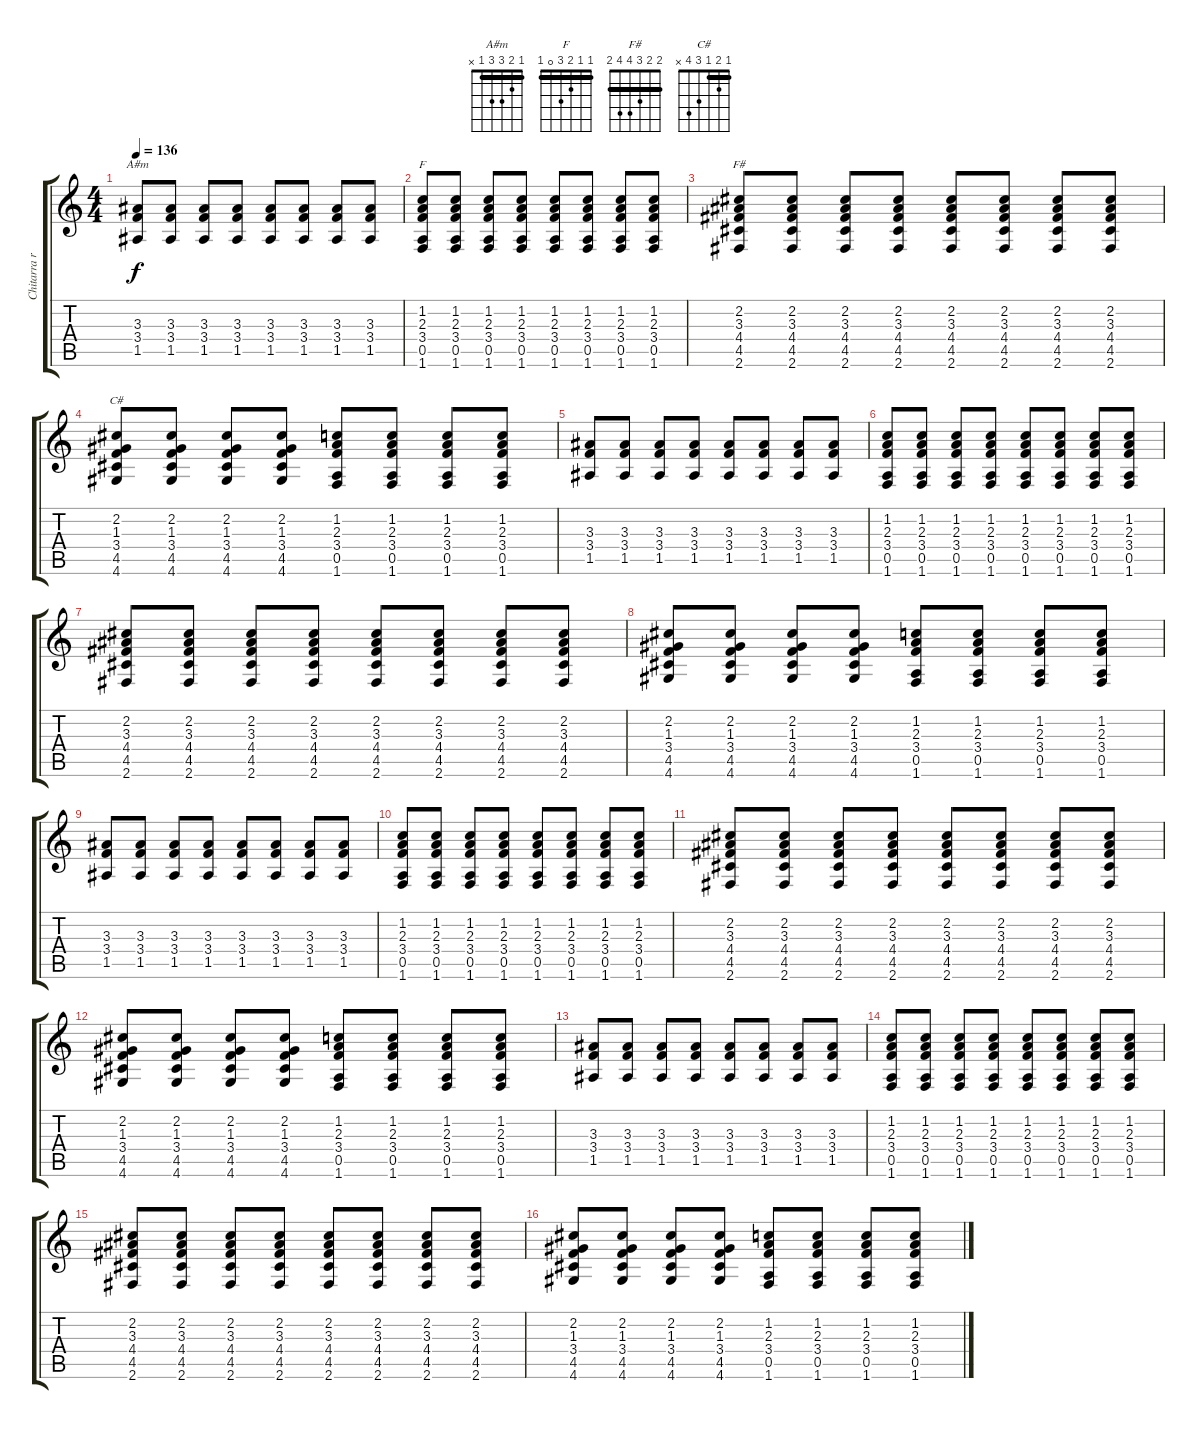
\track ("Chitarra ritmica" "Chitarra r") {instrument electricguitarjazz}
\staff {score tabs}
\tuning (E4 B3 G3 D3 A2 E2) {hide}
\chord ("A#m" 1 2 3 3 1 x) {barre 1}
\chord ("F" 1 1 2 3 0 1) {barre 1}
\chord ("F#" 2 2 3 4 4 2) {barre 2}
\chord ("C#" 1 2 1 3 4 x) {barre 1}
\ts (4 4)
\tempo 136
\clef g2
\ks c
(3.3 3.4 1.5).8{ch "A#m" dy f instrument distortionguitar} (3.3 3.4 1.5).8 (3.3 3.4 1.5).8 (3.3 3.4 1.5).8 (3.3 3.4 1.5).8 (3.3 3.4 1.5).8 (3.3 3.4 1.5).8 (3.3 3.4 1.5).8 |
(1.2 2.3 3.4 0.5 1.6).8{ch "F"} (1.2 2.3 3.4 0.5 1.6).8 (1.2 2.3 3.4 0.5 1.6).8 (1.2 2.3 3.4 0.5 1.6).8 (1.2 2.3 3.4 0.5 1.6).8 (1.2 2.3 3.4 0.5 1.6).8 (1.2 2.3 3.4 0.5 1.6).8 (1.2 2.3 3.4 0.5 1.6).8 |
(2.2 3.3 4.4 4.5 2.6).8{ch "F#"} (2.2 3.3 4.4 4.5 2.6).8 (2.2 3.3 4.4 4.5 2.6).8 (2.2 3.3 4.4 4.5 2.6).8 (2.2 3.3 4.4 4.5 2.6).8 (2.2 3.3 4.4 4.5 2.6).8 (2.2 3.3 4.4 4.5 2.6).8 (2.2 3.3 4.4 4.5 2.6).8 |
(2.2 1.3 3.4 4.5 4.6).8{ch "C#"} (2.2 1.3 3.4 4.5 4.6).8 (2.2 1.3 3.4 4.5 4.6).8 (2.2 1.3 3.4 4.5 4.6).8 (1.2 2.3 3.4 0.5 1.6).8 (1.2 2.3 3.4 0.5 1.6).8 (1.2 2.3 3.4 0.5 1.6).8 (1.2 2.3 3.4 0.5 1.6).8 |
(3.3 3.4 1.5).8{instrument distortionguitar} (3.3 3.4 1.5).8 (3.3 3.4 1.5).8 (3.3 3.4 1.5).8 (3.3 3.4 1.5).8 (3.3 3.4 1.5).8 (3.3 3.4 1.5).8 (3.3 3.4 1.5).8 |
(1.2 2.3 3.4 0.5 1.6).8 (1.2 2.3 3.4 0.5 1.6).8 (1.2 2.3 3.4 0.5 1.6).8 (1.2 2.3 3.4 0.5 1.6).8 (1.2 2.3 3.4 0.5 1.6).8 (1.2 2.3 3.4 0.5 1.6).8 (1.2 2.3 3.4 0.5 1.6).8 (1.2 2.3 3.4 0.5 1.6).8 |
(2.2 3.3 4.4 4.5 2.6).8 (2.2 3.3 4.4 4.5 2.6).8 (2.2 3.3 4.4 4.5 2.6).8 (2.2 3.3 4.4 4.5 2.6).8 (2.2 3.3 4.4 4.5 2.6).8 (2.2 3.3 4.4 4.5 2.6).8 (2.2 3.3 4.4 4.5 2.6).8 (2.2 3.3 4.4 4.5 2.6).8 |
(2.2 1.3 3.4 4.5 4.6).8 (2.2 1.3 3.4 4.5 4.6).8 (2.2 1.3 3.4 4.5 4.6).8 (2.2 1.3 3.4 4.5 4.6).8 (1.2 2.3 3.4 0.5 1.6).8 (1.2 2.3 3.4 0.5 1.6).8 (1.2 2.3 3.4 0.5 1.6).8 (1.2 2.3 3.4 0.5 1.6).8 |
(3.3 3.4 1.5).8{instrument distortionguitar} (3.3 3.4 1.5).8 (3.3 3.4 1.5).8 (3.3 3.4 1.5).8 (3.3 3.4 1.5).8 (3.3 3.4 1.5).8 (3.3 3.4 1.5).8 (3.3 3.4 1.5).8 |
(1.2 2.3 3.4 0.5 1.6).8 (1.2 2.3 3.4 0.5 1.6).8 (1.2 2.3 3.4 0.5 1.6).8 (1.2 2.3 3.4 0.5 1.6).8 (1.2 2.3 3.4 0.5 1.6).8 (1.2 2.3 3.4 0.5 1.6).8 (1.2 2.3 3.4 0.5 1.6).8 (1.2 2.3 3.4 0.5 1.6).8 |
(2.2 3.3 4.4 4.5 2.6).8 (2.2 3.3 4.4 4.5 2.6).8 (2.2 3.3 4.4 4.5 2.6).8 (2.2 3.3 4.4 4.5 2.6).8 (2.2 3.3 4.4 4.5 2.6).8 (2.2 3.3 4.4 4.5 2.6).8 (2.2 3.3 4.4 4.5 2.6).8 (2.2 3.3 4.4 4.5 2.6).8 |
(2.2 1.3 3.4 4.5 4.6).8 (2.2 1.3 3.4 4.5 4.6).8 (2.2 1.3 3.4 4.5 4.6).8 (2.2 1.3 3.4 4.5 4.6).8 (1.2 2.3 3.4 0.5 1.6).8 (1.2 2.3 3.4 0.5 1.6).8 (1.2 2.3 3.4 0.5 1.6).8 (1.2 2.3 3.4 0.5 1.6).8 |
(3.3 3.4 1.5).8{instrument distortionguitar} (3.3 3.4 1.5).8 (3.3 3.4 1.5).8 (3.3 3.4 1.5).8 (3.3 3.4 1.5).8 (3.3 3.4 1.5).8 (3.3 3.4 1.5).8 (3.3 3.4 1.5).8 |
(1.2 2.3 3.4 0.5 1.6).8 (1.2 2.3 3.4 0.5 1.6).8 (1.2 2.3 3.4 0.5 1.6).8 (1.2 2.3 3.4 0.5 1.6).8 (1.2 2.3 3.4 0.5 1.6).8 (1.2 2.3 3.4 0.5 1.6).8 (1.2 2.3 3.4 0.5 1.6).8 (1.2 2.3 3.4 0.5 1.6).8 |
(2.2 3.3 4.4 4.5 2.6).8 (2.2 3.3 4.4 4.5 2.6).8 (2.2 3.3 4.4 4.5 2.6).8 (2.2 3.3 4.4 4.5 2.6).8 (2.2 3.3 4.4 4.5 2.6).8 (2.2 3.3 4.4 4.5 2.6).8 (2.2 3.3 4.4 4.5 2.6).8 (2.2 3.3 4.4 4.5 2.6).8 |
(2.2 1.3 3.4 4.5 4.6).8 (2.2 1.3 3.4 4.5 4.6).8 (2.2 1.3 3.4 4.5 4.6).8 (2.2 1.3 3.4 4.5 4.6).8 (1.2 2.3 3.4 0.5 1.6).8 (1.2 2.3 3.4 0.5 1.6).8 (1.2 2.3 3.4 0.5 1.6).8 (1.2 2.3 3.4 0.5 1.6).8
